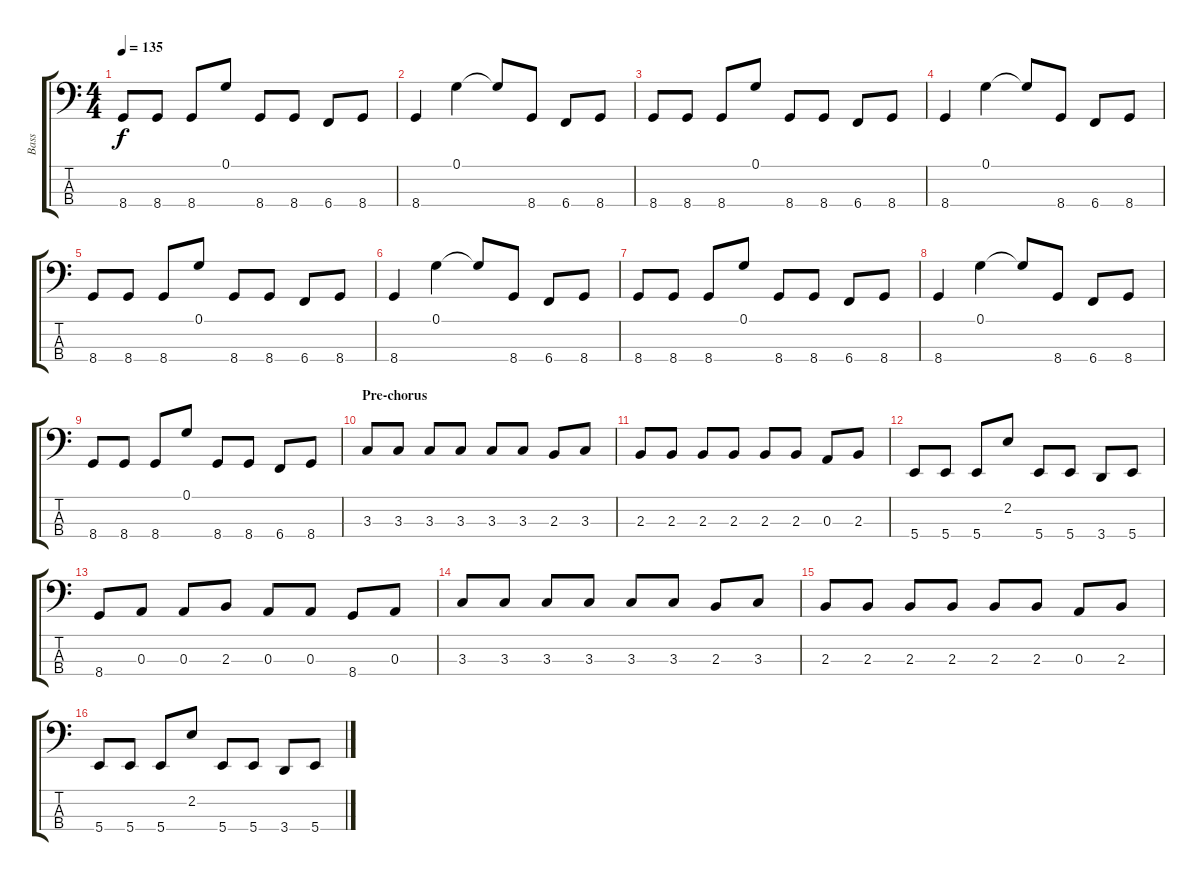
\track ("Bass" "Bass") {instrument acousticbass}
\staff {score tabs}
\tuning (G2 D2 A1 B0) {hide}
\ts (4 4)
\tempo 135
\clef f4
\ks c
8.4.8{dy f} 8.4.8 8.4.8 0.1.8 8.4.8 8.4.8 6.4.8 8.4.8 |
8.4.4 0.1.4 0.1{t}.8 8.4.8 6.4.8 8.4.8 |
8.4.8 8.4.8 8.4.8 0.1.8 8.4.8 8.4.8 6.4.8 8.4.8 |
8.4.4 0.1.4 0.1{t}.8 8.4.8 6.4.8 8.4.8 |
8.4.8 8.4.8 8.4.8 0.1.8 8.4.8 8.4.8 6.4.8 8.4.8 |
8.4.4 0.1.4 0.1{t}.8 8.4.8 6.4.8 8.4.8 |
8.4.8 8.4.8 8.4.8 0.1.8 8.4.8 8.4.8 6.4.8 8.4.8 |
8.4.4 0.1.4 0.1{t}.8 8.4.8 6.4.8 8.4.8 |
8.4.8 8.4.8 8.4.8 0.1.8 8.4.8 8.4.8 6.4.8 8.4.8 |
\section ("" "Pre-chorus")
3.3.8 3.3.8 3.3.8 3.3.8 3.3.8 3.3.8 2.3.8 3.3.8 |
2.3.8 2.3.8 2.3.8 2.3.8 2.3.8 2.3.8 0.3.8 2.3.8 |
5.4.8 5.4.8 5.4.8 2.2.8 5.4.8 5.4.8 3.4.8 5.4.8 |
8.4.8 0.3.8 0.3.8 2.3.8 0.3.8 0.3.8 8.4.8 0.3.8 |
3.3.8 3.3.8 3.3.8 3.3.8 3.3.8 3.3.8 2.3.8 3.3.8 |
2.3.8 2.3.8 2.3.8 2.3.8 2.3.8 2.3.8 0.3.8 2.3.8 |
5.4.8 5.4.8 5.4.8 2.2.8 5.4.8 5.4.8 3.4.8 5.4.8
